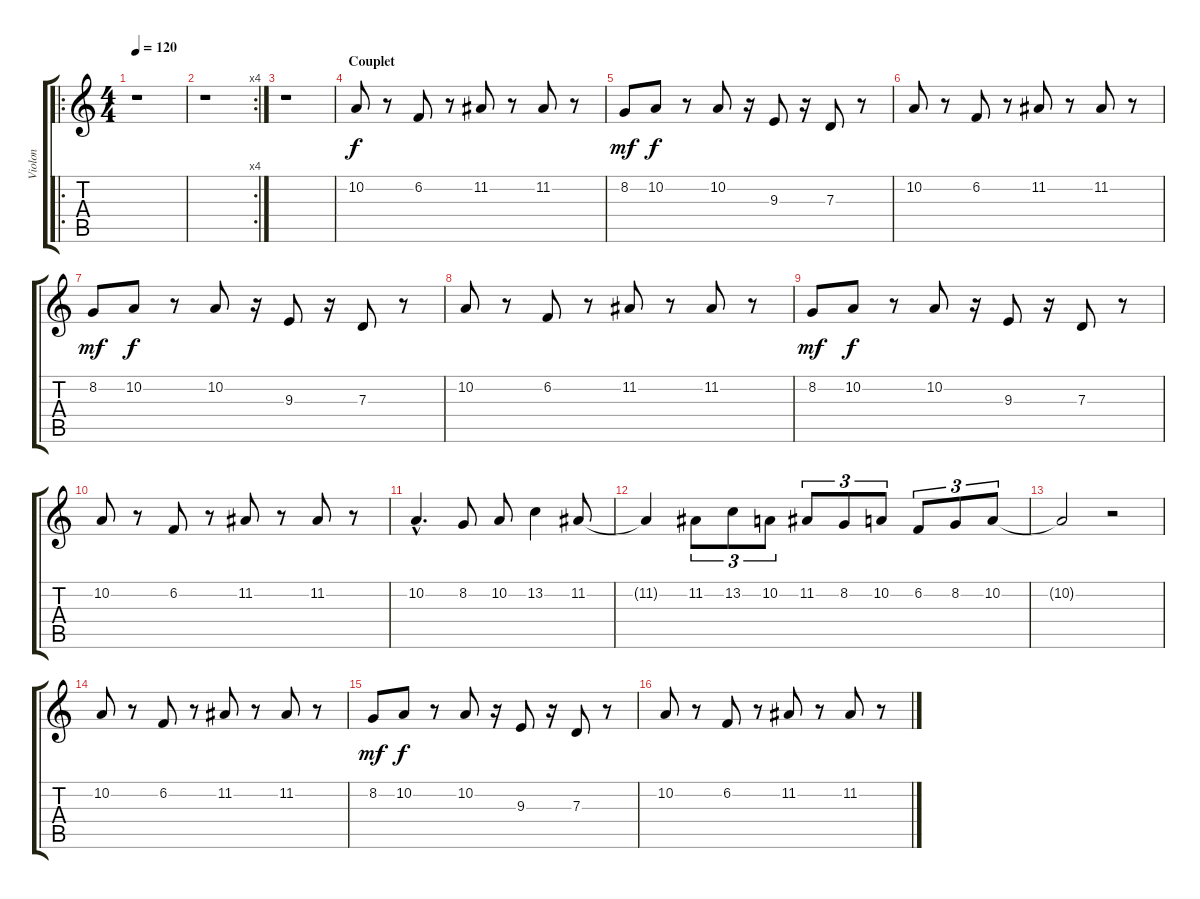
\track ("Violon" "Violon") {instrument violin}
\staff {score tabs}
\tuning (E4 B3 G3 D3 A2 E2) {hide}
\ro
\ts (4 4)
\tempo 120
\clef g2
\ks c
r.1{dy f} |
\rc 4
r.1 |
r.1 |
\section ("" "Couplet ")
10.2.8{instrument pizzicatostrings} r.8 6.2.8 r.8 11.2.8 r.8 11.2.8 r.8 |
8.2.8{dy mf} 10.2.8{dy f} r.8 10.2.8 r.16 9.3.8 r.16 7.3.8 r.8 |
10.2.8 r.8 6.2.8 r.8 11.2.8 r.8 11.2.8 r.8 |
8.2.8{dy mf} 10.2.8{dy f} r.8 10.2.8 r.16 9.3.8 r.16 7.3.8 r.8 |
10.2.8 r.8 6.2.8 r.8 11.2.8 r.8 11.2.8 r.8 |
8.2.8{dy mf} 10.2.8{dy f} r.8 10.2.8 r.16 9.3.8 r.16 7.3.8 r.8 |
10.2.8 r.8 6.2.8 r.8 11.2.8 r.8 11.2.8 r.8 |
10.2{hac}.4{d instrument violin} 8.2.8 10.2.8 13.2.4 11.2.8 |
11.2{t}.4 11.2.8{tu (3 2)} 13.2.8{tu (3 2)} 10.2.8{tu (3 2)} 11.2.8{tu (3 2)} 8.2.8{tu (3 2)} 10.2.8{tu (3 2)} 6.2.8{tu (3 2)} 8.2.8{tu (3 2)} 10.2.8{tu (3 2)} |
10.2{t}.2 r.2 |
10.2.8{instrument pizzicatostrings} r.8 6.2.8 r.8 11.2.8 r.8 11.2.8 r.8 |
8.2.8{dy mf} 10.2.8{dy f} r.8 10.2.8 r.16 9.3.8 r.16 7.3.8 r.8 |
10.2.8 r.8 6.2.8 r.8 11.2.8 r.8 11.2.8 r.8
